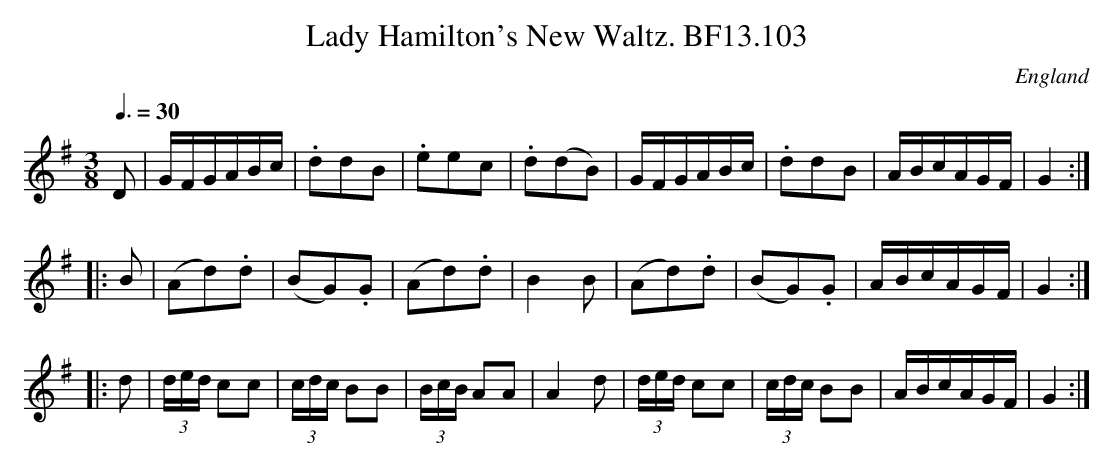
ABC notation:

X:1
T:Lady Hamilton's New Waltz. BF13.103
M:3/8
L:1/8
Q:3/8=30
O:England
K:G major
D|G/F/G/A/B/c/|.dd-B|.ee-c|.d(dB)|\
G/F/G/A/B/c/|.dd-B|A/B/c/A/G/F/|G2:|!
|:B|(Ad).d|(BG).G|(Ad).d|B2B|(Ad).d|(BG).G|A/B/c/A/G/F/|G2:|!
|:d|(3d/e/d/ cc|(3c/d/c/ BB|(3B/c/B/ AA|A2d|\
(3d/e/d/ cc|(3c/d/c/ BB|A/NB/c/A/G/F/|G2:|
